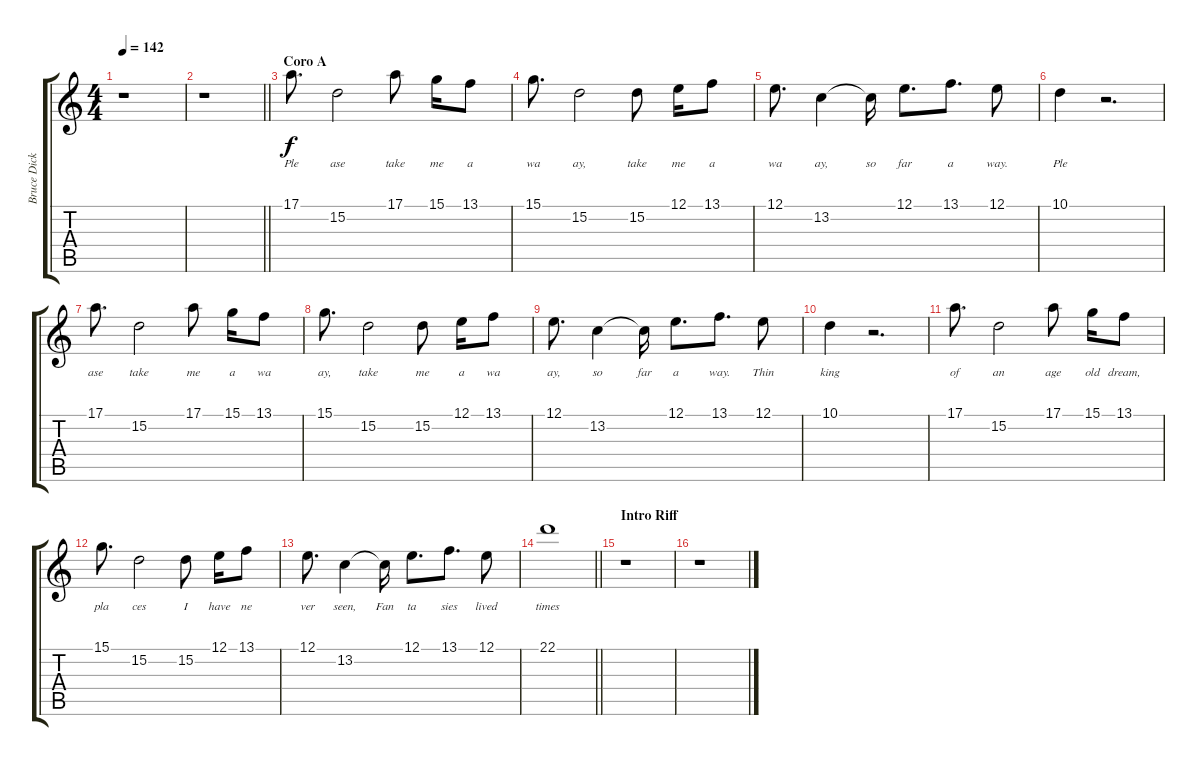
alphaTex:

\track ("Bruce Dickinson" "Bruce Dick") {instrument lead2sawtooth}
\staff {score tabs}
\tuning (E4 B3 G3 D3 A2 E2) {hide}
\ts (4 4)
\tempo 142
\clef g2
\ks c
r.1{dy f} |
\barLineRight lightlight
r.1 |
\section ("" "Coro A")
17.1.8{d lyrics (0 "Ple") lyrics (1 "") lyrics (2 "") lyrics (3 "") lyrics (4 "")} 15.2.2{lyrics (0 "ase") lyrics (1 "") lyrics (2 "") lyrics (3 "") lyrics (4 "")} 17.1.8{lyrics (0 "take") lyrics (1 "") lyrics (2 "") lyrics (3 "") lyrics (4 "")} 15.1.16{lyrics (0 "me") lyrics (1 "") lyrics (2 "") lyrics (3 "") lyrics (4 "")} 13.1.8{lyrics (0 "a") lyrics (1 "") lyrics (2 "") lyrics (3 "") lyrics (4 "")} |
15.1.8{d lyrics (0 "wa") lyrics (1 "") lyrics (2 "") lyrics (3 "") lyrics (4 "")} 15.2.2{lyrics (0 "ay,") lyrics (1 "") lyrics (2 "") lyrics (3 "") lyrics (4 "")} 15.2.8{lyrics (0 "take") lyrics (1 "") lyrics (2 "") lyrics (3 "") lyrics (4 "")} 12.1.16{lyrics (0 "me") lyrics (1 "") lyrics (2 "") lyrics (3 "") lyrics (4 "")} 13.1.8{lyrics (0 "a") lyrics (1 "") lyrics (2 "") lyrics (3 "") lyrics (4 "")} |
12.1.8{d lyrics (0 "wa") lyrics (1 "") lyrics (2 "") lyrics (3 "") lyrics (4 "")} 13.2.4{lyrics (0 "ay,") lyrics (1 "") lyrics (2 "") lyrics (3 "") lyrics (4 "")} 13.2{t}.16{lyrics (0 "so") lyrics (1 "") lyrics (2 "") lyrics (3 "") lyrics (4 "")} 12.1.8{d lyrics (0 "far") lyrics (1 "") lyrics (2 "") lyrics (3 "") lyrics (4 "")} 13.1.8{d lyrics (0 "a") lyrics (1 "") lyrics (2 "") lyrics (3 "") lyrics (4 "")} 12.1.8{lyrics (0 "way.") lyrics (1 "") lyrics (2 "") lyrics (3 "") lyrics (4 "")} |
10.1.4{lyrics (0 "Ple") lyrics (1 "") lyrics (2 "") lyrics (3 "") lyrics (4 "")} r.2{d} |
17.1.8{d lyrics (0 "ase") lyrics (1 "") lyrics (2 "") lyrics (3 "") lyrics (4 "")} 15.2.2{lyrics (0 "take") lyrics (1 "") lyrics (2 "") lyrics (3 "") lyrics (4 "")} 17.1.8{lyrics (0 "me") lyrics (1 "") lyrics (2 "") lyrics (3 "") lyrics (4 "")} 15.1.16{lyrics (0 "a") lyrics (1 "") lyrics (2 "") lyrics (3 "") lyrics (4 "")} 13.1.8{lyrics (0 "wa") lyrics (1 "") lyrics (2 "") lyrics (3 "") lyrics (4 "")} |
15.1.8{d lyrics (0 "ay,") lyrics (1 "") lyrics (2 "") lyrics (3 "") lyrics (4 "")} 15.2.2{lyrics (0 "take") lyrics (1 "") lyrics (2 "") lyrics (3 "") lyrics (4 "")} 15.2.8{lyrics (0 "me") lyrics (1 "") lyrics (2 "") lyrics (3 "") lyrics (4 "")} 12.1.16{lyrics (0 "a") lyrics (1 "") lyrics (2 "") lyrics (3 "") lyrics (4 "")} 13.1.8{lyrics (0 "wa") lyrics (1 "") lyrics (2 "") lyrics (3 "") lyrics (4 "")} |
12.1.8{d lyrics (0 "ay,") lyrics (1 "") lyrics (2 "") lyrics (3 "") lyrics (4 "")} 13.2.4{lyrics (0 "so") lyrics (1 "") lyrics (2 "") lyrics (3 "") lyrics (4 "")} 13.2{t}.16{lyrics (0 "far") lyrics (1 "") lyrics (2 "") lyrics (3 "") lyrics (4 "")} 12.1.8{d lyrics (0 "a") lyrics (1 "") lyrics (2 "") lyrics (3 "") lyrics (4 "")} 13.1.8{d lyrics (0 "way.") lyrics (1 "") lyrics (2 "") lyrics (3 "") lyrics (4 "")} 12.1.8{lyrics (0 "Thin") lyrics (1 "") lyrics (2 "") lyrics (3 "") lyrics (4 "")} |
10.1.4{lyrics (0 "king") lyrics (1 "") lyrics (2 "") lyrics (3 "") lyrics (4 "")} r.2{d} |
17.1.8{d lyrics (0 "of") lyrics (1 "") lyrics (2 "") lyrics (3 "") lyrics (4 "")} 15.2.2{lyrics (0 "an") lyrics (1 "") lyrics (2 "") lyrics (3 "") lyrics (4 "")} 17.1.8{lyrics (0 "age") lyrics (1 "") lyrics (2 "") lyrics (3 "") lyrics (4 "")} 15.1.16{lyrics (0 "old") lyrics (1 "") lyrics (2 "") lyrics (3 "") lyrics (4 "")} 13.1.8{lyrics (0 "dream,") lyrics (1 "") lyrics (2 "") lyrics (3 "") lyrics (4 "")} |
15.1.8{d lyrics (0 "pla") lyrics (1 "") lyrics (2 "") lyrics (3 "") lyrics (4 "")} 15.2.2{lyrics (0 "ces") lyrics (1 "") lyrics (2 "") lyrics (3 "") lyrics (4 "")} 15.2.8{lyrics (0 "I") lyrics (1 "") lyrics (2 "") lyrics (3 "") lyrics (4 "")} 12.1.16{lyrics (0 "have") lyrics (1 "") lyrics (2 "") lyrics (3 "") lyrics (4 "")} 13.1.8{lyrics (0 "ne") lyrics (1 "") lyrics (2 "") lyrics (3 "") lyrics (4 "")} |
12.1.8{d lyrics (0 "ver") lyrics (1 "") lyrics (2 "") lyrics (3 "") lyrics (4 "")} 13.2.4{lyrics (0 "seen,") lyrics (1 "") lyrics (2 "") lyrics (3 "") lyrics (4 "")} 13.2{t}.16{lyrics (0 "Fan") lyrics (1 "") lyrics (2 "") lyrics (3 "") lyrics (4 "")} 12.1.8{d lyrics (0 "ta") lyrics (1 "") lyrics (2 "") lyrics (3 "") lyrics (4 "")} 13.1.8{d lyrics (0 "sies") lyrics (1 "") lyrics (2 "") lyrics (3 "") lyrics (4 "")} 12.1.8{lyrics (0 "lived") lyrics (1 "") lyrics (2 "") lyrics (3 "") lyrics (4 "")} |
\barLineRight lightlight
22.1.1{lyrics (0 "times") lyrics (1 "") lyrics (2 "") lyrics (3 "") lyrics (4 "")} |
\section ("" "Intro Riff")
r.1 |
r.1
